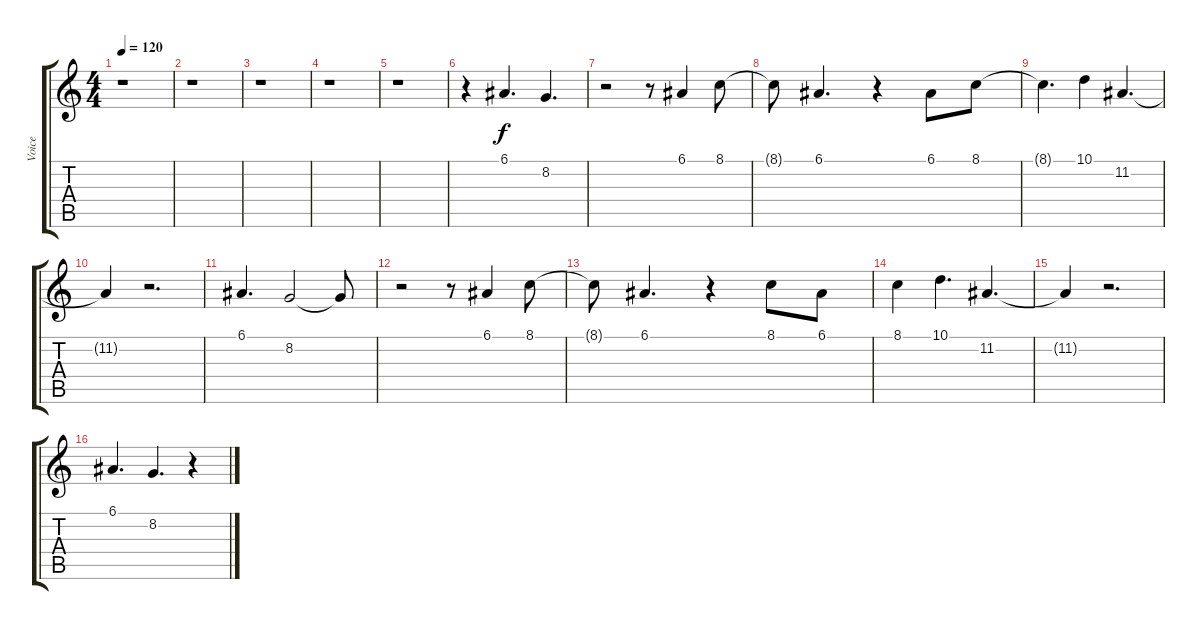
\track ("Voice" "Voice") {instrument lead3calliope}
\staff {score tabs}
\tuning (E4 B3 G3 D3 A2 E2) {hide}
\ts (4 4)
\tempo 120
\clef g2
\ks c
r.1{dy f} |
r.1 |
r.1 |
r.1 |
r.1 |
r.4 6.1.4{d} 8.2.4{d} |
r.2 r.8 6.1.4 8.1.8 |
8.1{t}.8 6.1.4{d} r.4 6.1.8 8.1.8 |
8.1{t}.4{d} 10.1.4 11.2.4{d} |
11.2{t}.4 r.2{d} |
6.1.4{d} 8.2.2 8.2{t}.8 |
r.2 r.8 6.1.4 8.1.8 |
8.1{t}.8 6.1.4{d} r.4 8.1.8 6.1.8 |
8.1.4 10.1.4{d} 11.2.4{d} |
11.2{t}.4 r.2{d} |
6.1.4{d} 8.2.4{d} r.4
